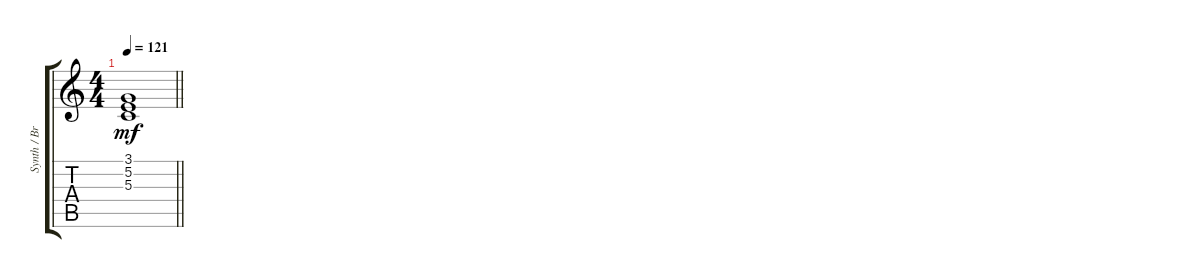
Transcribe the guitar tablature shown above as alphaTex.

\track ("Synth / Brass" "Synth / Br") {instrument synthstrings2}
\staff {score tabs}
\tuning (E4 B3 G3 D3 A2 E2) {hide}
\ts (4 4)
\tempo 121
\clef g2
\barLineRight lightlight
\ks c
(3.1 5.2 5.3).1{dy mf}
